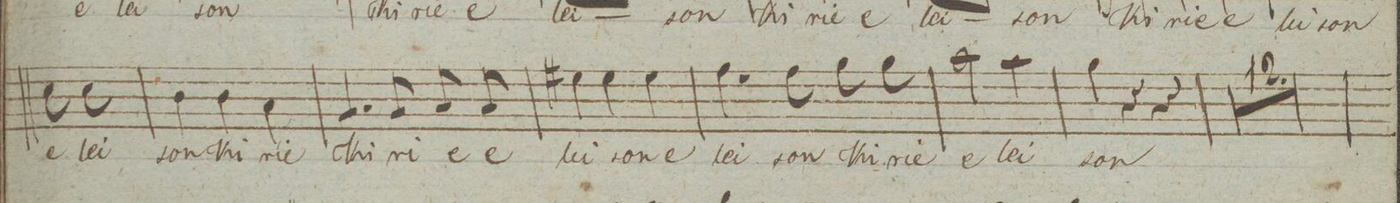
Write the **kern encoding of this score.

**kern	**text	**dynam
*I"Baſso.	*	*
*clefF4	*	*
*k[]	*	*
*M3/4	*	*
8E\	e-	.
8E\	-lei-	.
=22	=22	=22
4D\	-son	.
4D\	Ki-	.
4C\	-rie	.
=23	=23	=23
4.BB/	Ki-	.
8BB/	-ri-	.
8C/	-e	.
8C/	e-	.
=24	=24	=24
4G#X\	-lei-	.
4G#\	-son	.
4G#\	e-	.
=25	=25	=25
4.A\	-lei-	.
8A\	-son	.
8B\	Ki-	.
8B\	-rie	.
=26	=26	=26
2c\	e-	.
4c\	-lei-	.
=27	=27	=27
4B\	-son	.
4r	.	.
4r	.	.
=28	=28	=28
2.r	.	.
=29	=29	=29
2.r	.	.
=30	=30	=30
2.r	.	.
=31	=31	=31
2.r	.	.
=32	=32	=32
2.r	.	.
=33	=33	=33
2.r	.	.
=34	=34	=34
2.r	.	.
=35	=35	=35
2.r	.	.
=36	=36	=36
2.r	.	.
=37	=37	=37
2.r	.	.
=38	=38	=38
2.r	.	.
=39	=39	=39
*-	*-	*-
